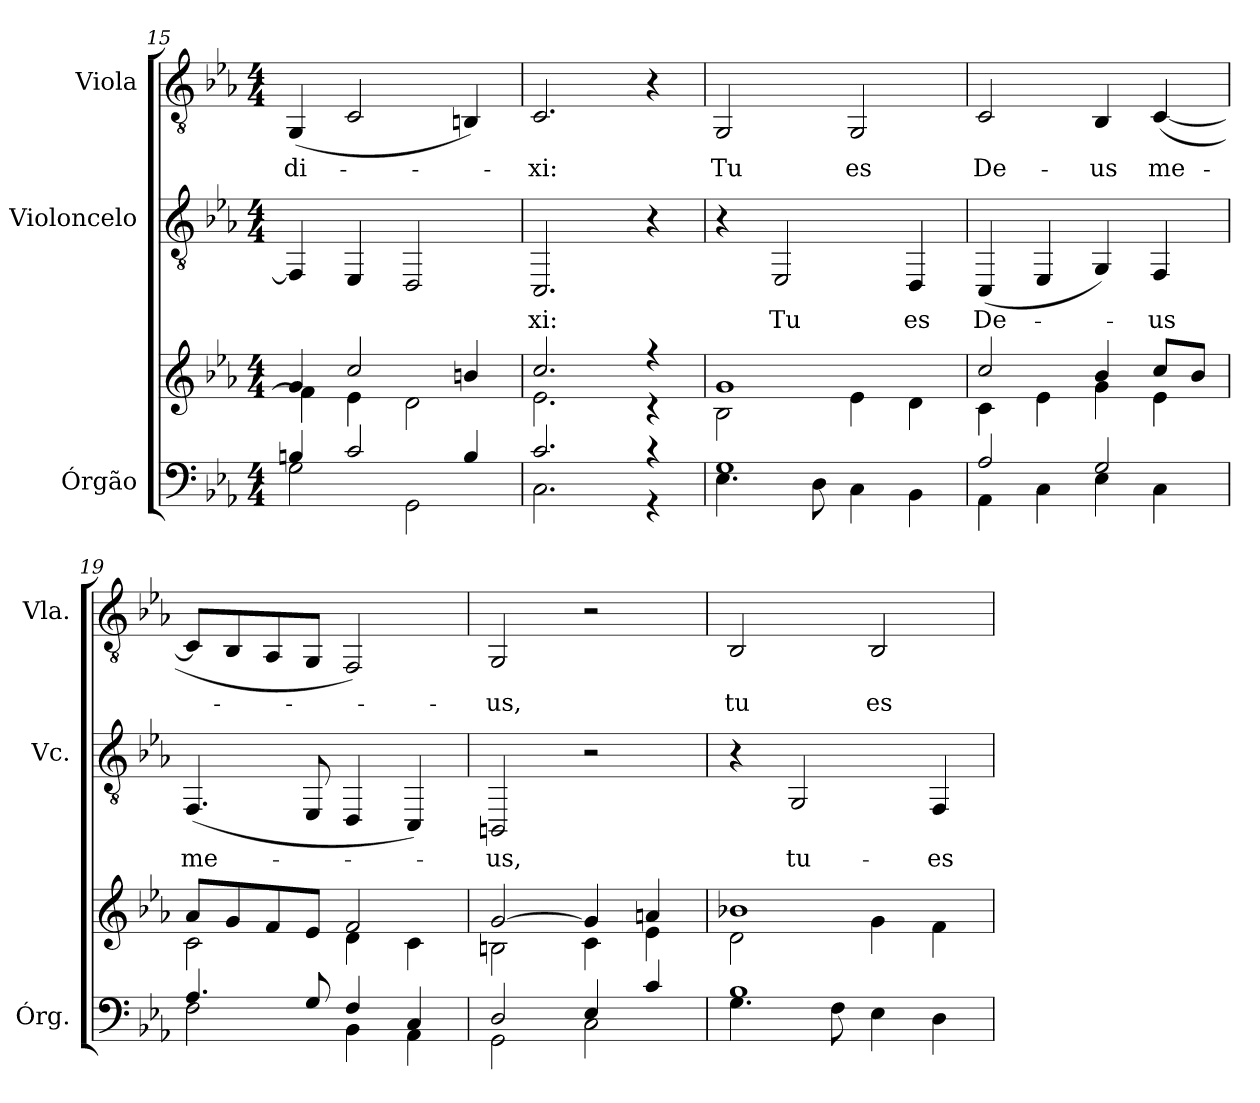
**kern	**kern	**kern	**text	**kern	**text
*part3	*part3	*part2	*part2	*part1	*part1
*staff4	*staff3	*staff2	*staff2	*staff1	*staff1
*I"Órgão	*	*I"Violoncelo	*	*I"Viola	*
*I'Órg.	*	*I'Vc.	*	*I'Vla.	*
!!LO:LB:g=z
*clefF4	*clefG2	*clefGv2	*	*clefGv2	*
*k[b-e-a-]	*k[b-e-a-]	*k[b-e-a-]	*	*k[b-e-a-]	*
*c:	*c:	*c:	*	*c:	*
*M4/4	*M4/4	*M4/4	*	*M4/4	*
=15	=15	=15	=15	=15	=15
*^	*^	*	*	*	*
!	!	!	!	!	!	!	!LO:LY:b:color=#000000
4Bni/	2Gi\	4gi/	4fi\]	4FFi/]	.	(4GGi/	di-
2ci/	.	2cci/	4e-i\	4EE-i/	.	2Ci/	.
.	2GGi\	.	2di\	2DDi/	.	.	.
4Bi/	.	4bni/	.	.	.	4BBni/)	.
=16	=16	=16	=16	=16	=16	=16	=16
!	!	!	!	!	!LO:LY:b:color=#000000	!	!
!	!	!	!	!	!	!	!LO:LY:b:color=#000000
2.ci/	2.Ci\	2.cci/	2.e-i\	2.CCi/	-xi:	2.Ci/	-xi:
4r	4r	4r	4r	4r	.	4r	.
=17	=17	=17	=17	=17	=17	=17	=17
!	!	!	!	!	!	!	!LO:LY:b:color=#000000
1Gi	4.E-i\	1gi	2B-i\	4r	.	2GGi/	Tu
!	!	!	!	!	!LO:LY:b:color=#000000	!	!
.	.	.	.	2EE-i/	Tu	.	.
.	8Di\	.	.	.	.	.	.
!	!	!	!	!	!	!	!LO:LY:b:color=#000000
.	4Ci\	.	4e-i\	.	.	2GGi/	es
!	!	!	!	!	!LO:LY:b:color=#000000	!	!
.	4BB-i\	.	4di\	4DDi/	es	.	.
=18	=18	=18	=18	=18	=18	=18	=18
!	!	!	!	!	!LO:LY:b:color=#000000	!	!
!	!	!	!	!	!	!	!LO:LY:b:color=#000000
2A-i/	4AA-i\	2cci/	4ci\	(4CCi/	De-	2Ci/	De-
.	4Ci\	.	4e-i\	4EE-i/	.	.	.
!	!	!	!	!	!	!	!LO:LY:b:color=#000000
2Gi/	4E-i\	4b-i/	4gi\	4GGi/)	.	4BB-i/	-us
!	!	!	!	!	!LO:LY:b:color=#000000	!	!
!	!	!	!	!	!	!	!LO:LY:b:color=#000000
.	4Ci\	8cci/L	4e-i\	4FFi/	-us	([<4Ci/	me-
.	.	8b-i/J	.	.	.	.	.
=19	=19	=19	=19	=19	=19	=19	=19
!	!	!	!	!	!LO:LY:b:color=#000000	!	!
4.A-i/	2Fi\	8a-i/L	2ci\	(4.FFi/	me-	8Ci/L]	.
.	.	8gi/	.	.	.	8BB-i/	.
.	.	8fi/	.	.	.	8AA-i/	.
8Gi/	.	8e-i/J	.	8EE-i/	.	8GGi/J	.
4Fi/	4BB-i\	2fi/	4di\	4DDi/	.	2FFi/)	.
4Ci/	4AA-i\	.	4ci\	4CCi/)	.	.	.
=20	=20	=20	=20	=20	=20	=20	=20
!	!	!	!	!	!LO:LY:b:color=#000000	!	!
!	!	!	!	!	!	!	!LO:LY:b:color=#000000
2Di/	2GGi\	[>2gi/	2Bni\	2BBBni/	-us,	2GGi/	-us,
4E-i/	2Ci\	4gi/]	4ci\	2r	.	2r	.
4ci/	.	4ani/	4e-i\	.	.	.	.
=21	=21	=21	=21	=21	=21	=21	=21
!	!	!	!	!	!	!	!LO:LY:b:color=#000000
1B-i	4.Gi\	1b-Xi	2di\	4r	.	2BB-i/	tu
!	!	!	!	!	!LO:LY:b:color=#000000	!	!
.	.	.	.	2GGi/	tu-	.	.
.	8Fi\	.	.	.	.	.	.
!	!	!	!	!	!	!	!LO:LY:b:color=#000000
.	4E-i\	.	4gi\	.	.	2BB-i/	es
!	!	!	!	!	!LO:LY:b:color=#000000	!	!
.	4Di\	.	4fi\	4FFi/	-es	.	.
*v	*v	*	*	*	*	*	*
*	*v	*v	*	*	*	*
=	=	=	=	=	=
*-	*-	*-	*-	*-	*-
